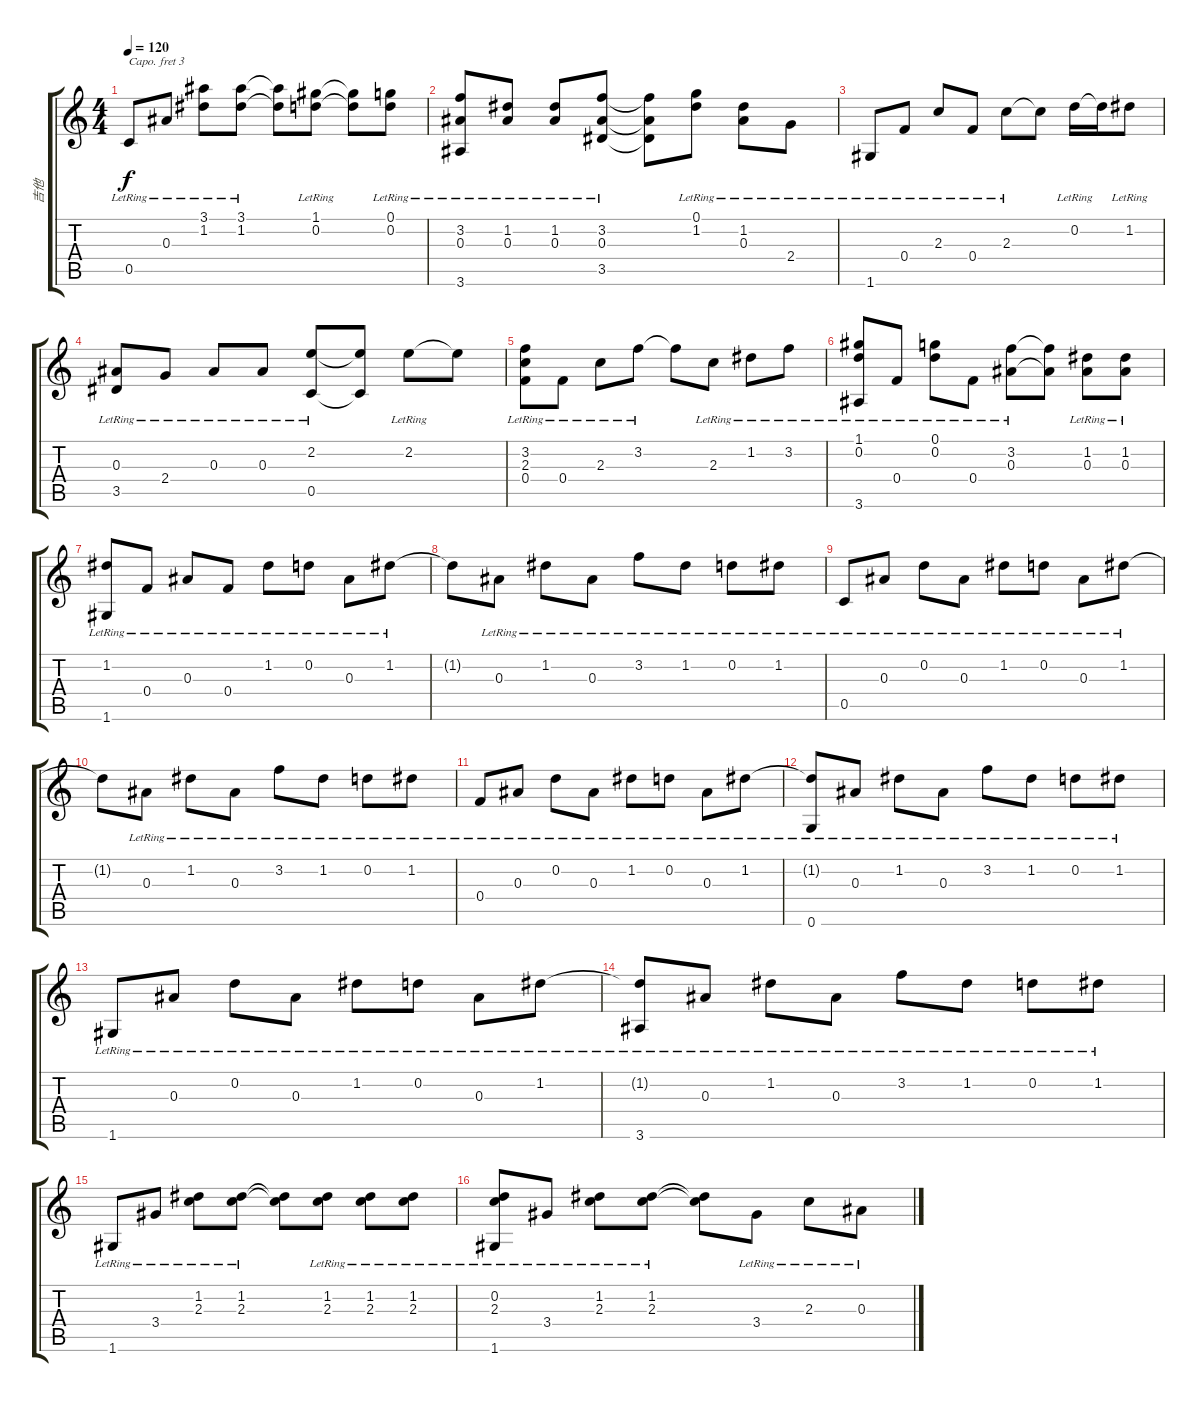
\track ("吉他" "吉他") {instrument acousticguitarnylon}
\staff {score tabs}
\capo 3
\tuning (E4 B3 G3 D3 A2 E2) {hide}
\ts (4 4)
\tempo 120
\clef g2
\ks c
0.5{lr}.8{dy f} 0.3{lr}.8 (3.1 1.2{lr}).8 (3.1 1.2{lr}).8 (3.1{t} 1.2{t}).8 (1.1 0.2{lr}).8 (1.1{t} 0.2{t}).8 (0.1 0.2{lr}).8 |
(3.2{lr} 0.3 3.6).8 (1.2{lr} 0.3).8 (1.2{lr} 0.3).8 (3.2{lr} 0.3 3.5).8 (3.2{t} 0.3{t} 3.5{t}).8 (0.1 1.2{lr}).8 (1.2{lr} 0.3).8 2.4{lr}.8 |
1.6{lr}.8 0.4{lr}.8 2.3{lr}.8 0.4{lr}.8 2.3{lr}.8 2.3{t}.8 0.2{lr}.16 0.2{t}.16 1.2{lr}.8 |
(0.3{lr} 3.5).8 2.4{lr}.8 0.3{lr}.8 0.3{lr}.8 (2.2{lr} 0.5).8 (2.2{t} 0.5{t}).8 2.2{lr}.8 2.2{t}.8 |
(3.2{lr} 2.3 0.4).8 0.4{lr}.8 2.3{lr}.8 3.2{lr}.8 3.2{t}.8 2.3{lr}.8 1.2{lr}.8 3.2{lr}.8 |
(1.1 0.2{lr} 3.6).8 0.4{lr}.8 (0.1 0.2{lr}).8 0.4{lr}.8 (3.2 0.3{lr}).8 (3.2{t} 0.3{t}).8 (1.2 0.3{lr}).8 (1.2 0.3{lr}).8 |
(1.2{lr} 1.6).8 0.4{lr}.8 0.3{lr}.8 0.4{lr}.8 1.2{lr}.8 0.2{lr}.8 0.3{lr}.8 1.2{lr}.8 |
1.2{t}.8 0.3{lr}.8 1.2{lr}.8 0.3{lr}.8 3.2{lr}.8 1.2{lr}.8 0.2{lr}.8 1.2{lr}.8 |
0.5{lr}.8 0.3{lr}.8 0.2{lr}.8 0.3{lr}.8 1.2{lr}.8 0.2{lr}.8 0.3{lr}.8 1.2{lr}.8 |
1.2{t}.8 0.3{lr}.8 1.2{lr}.8 0.3{lr}.8 3.2{lr}.8 1.2{lr}.8 0.2{lr}.8 1.2{lr}.8 |
0.4{lr}.8 0.3{lr}.8 0.2{lr}.8 0.3{lr}.8 1.2{lr}.8 0.2{lr}.8 0.3{lr}.8 1.2{lr}.8 |
(1.2{t} 0.6{lr}).8 0.3{lr}.8 1.2{lr}.8 0.3{lr}.8 3.2{lr}.8 1.2{lr}.8 0.2{lr}.8 1.2{lr}.8 |
1.6{lr}.8 0.3{lr}.8 0.2{lr}.8 0.3{lr}.8 1.2{lr}.8 0.2{lr}.8 0.3{lr}.8 1.2{lr}.8 |
(1.2{t} 3.6{lr}).8 0.3{lr}.8 1.2{lr}.8 0.3{lr}.8 3.2{lr}.8 1.2{lr}.8 0.2{lr}.8 1.2{lr}.8 |
1.6{lr}.8 3.4{lr}.8 (1.2 2.3{lr}).8 (1.2 2.3{lr}).8 (1.2{t} 2.3{t}).8 (1.2 2.3{lr}).8 (1.2 2.3{lr}).8 (1.2 2.3{lr}).8 |
(0.2 2.3{lr} 1.6).8 3.4{lr}.8 (1.2 2.3{lr}).8 (1.2 2.3{lr}).8 (1.2{t} 2.3{t}).8 3.4{lr}.8 2.3{lr}.8 0.3{lr}.8
